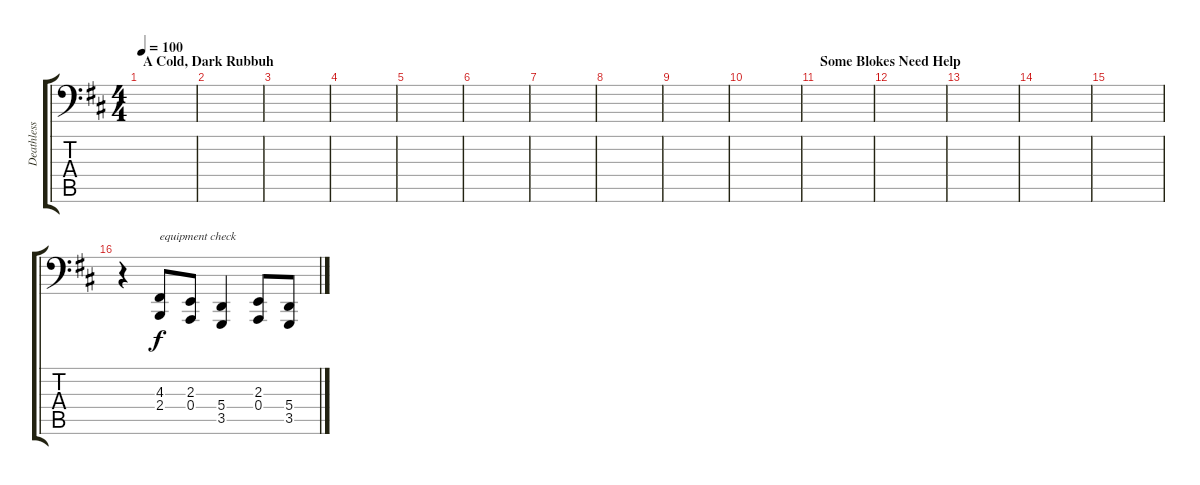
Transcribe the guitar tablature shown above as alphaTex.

\track ("Deathless Horsie (Keyboards - low)" "Deathless ") {instrument synthbrass2}
\staff {score tabs}
\tuning (C3 G2 D2 A1 E1 B0) {hide}
\ts (4 4)
\section ("" "A Cold, Dark Rubbuh")
\tempo 100
\clef f4
\ks d
|
|
|
|
|
|
|
|
|
|
\section ("" "Some Blokes Need Help")
|
|
|
|
|
r.4 (4.3 2.4).8{txt "equipment check"} (2.3 0.4).8 (5.4 3.5).4 (2.3 0.4).8 (5.4 3.5).8
